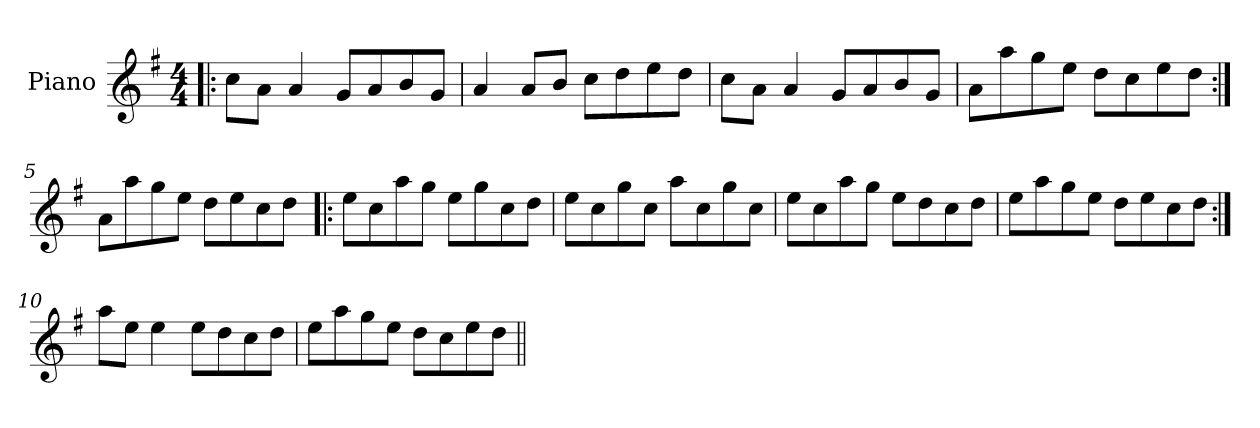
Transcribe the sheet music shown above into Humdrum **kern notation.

**kern
*part1
*staff1
*I"Piano
*I'Pno
*clefG2
*k[f#]
*A:dor
*M4/4
=1!|:
8cc\L
8a\J
4a/
8g/L
8a/
8b/
8g/J
=2
4a/
8a/L
8b/J
8cc\L
8dd\
8ee\
8dd\J
=3
8cc\L
8a\J
4a/
8g/L
8a/
8b/
8g/J
=4
8a\L
8aa\
8gg\
8ee\J
8dd\L
8cc\
8ee\
8dd\J
=5:|!
8a\L
8aa\
8gg\
8ee\J
8dd\L
8ee\
8cc\
8dd\J
=6!|:
8ee\L
8cc\
8aa\
8gg\J
8ee\L
8gg\
8cc\
8dd\J
=7
8ee\L
8cc\
8gg\
8cc\J
8aa\L
8cc\
8gg\
8cc\J
=8
8ee\L
8cc\
8aa\
8gg\J
8ee\L
8dd\
8cc\
8dd\J
=9
8ee\L
8aa\
8gg\
8ee\J
8dd\L
8ee\
8cc\
8dd\J
=10:|!
8aa\L
8ee\J
4ee\
8ee\L
8dd\
8cc\
8dd\J
=11
8ee\L
8aa\
8gg\
8ee\J
8dd\L
8cc\
8ee\
8dd\J
=||
*-
